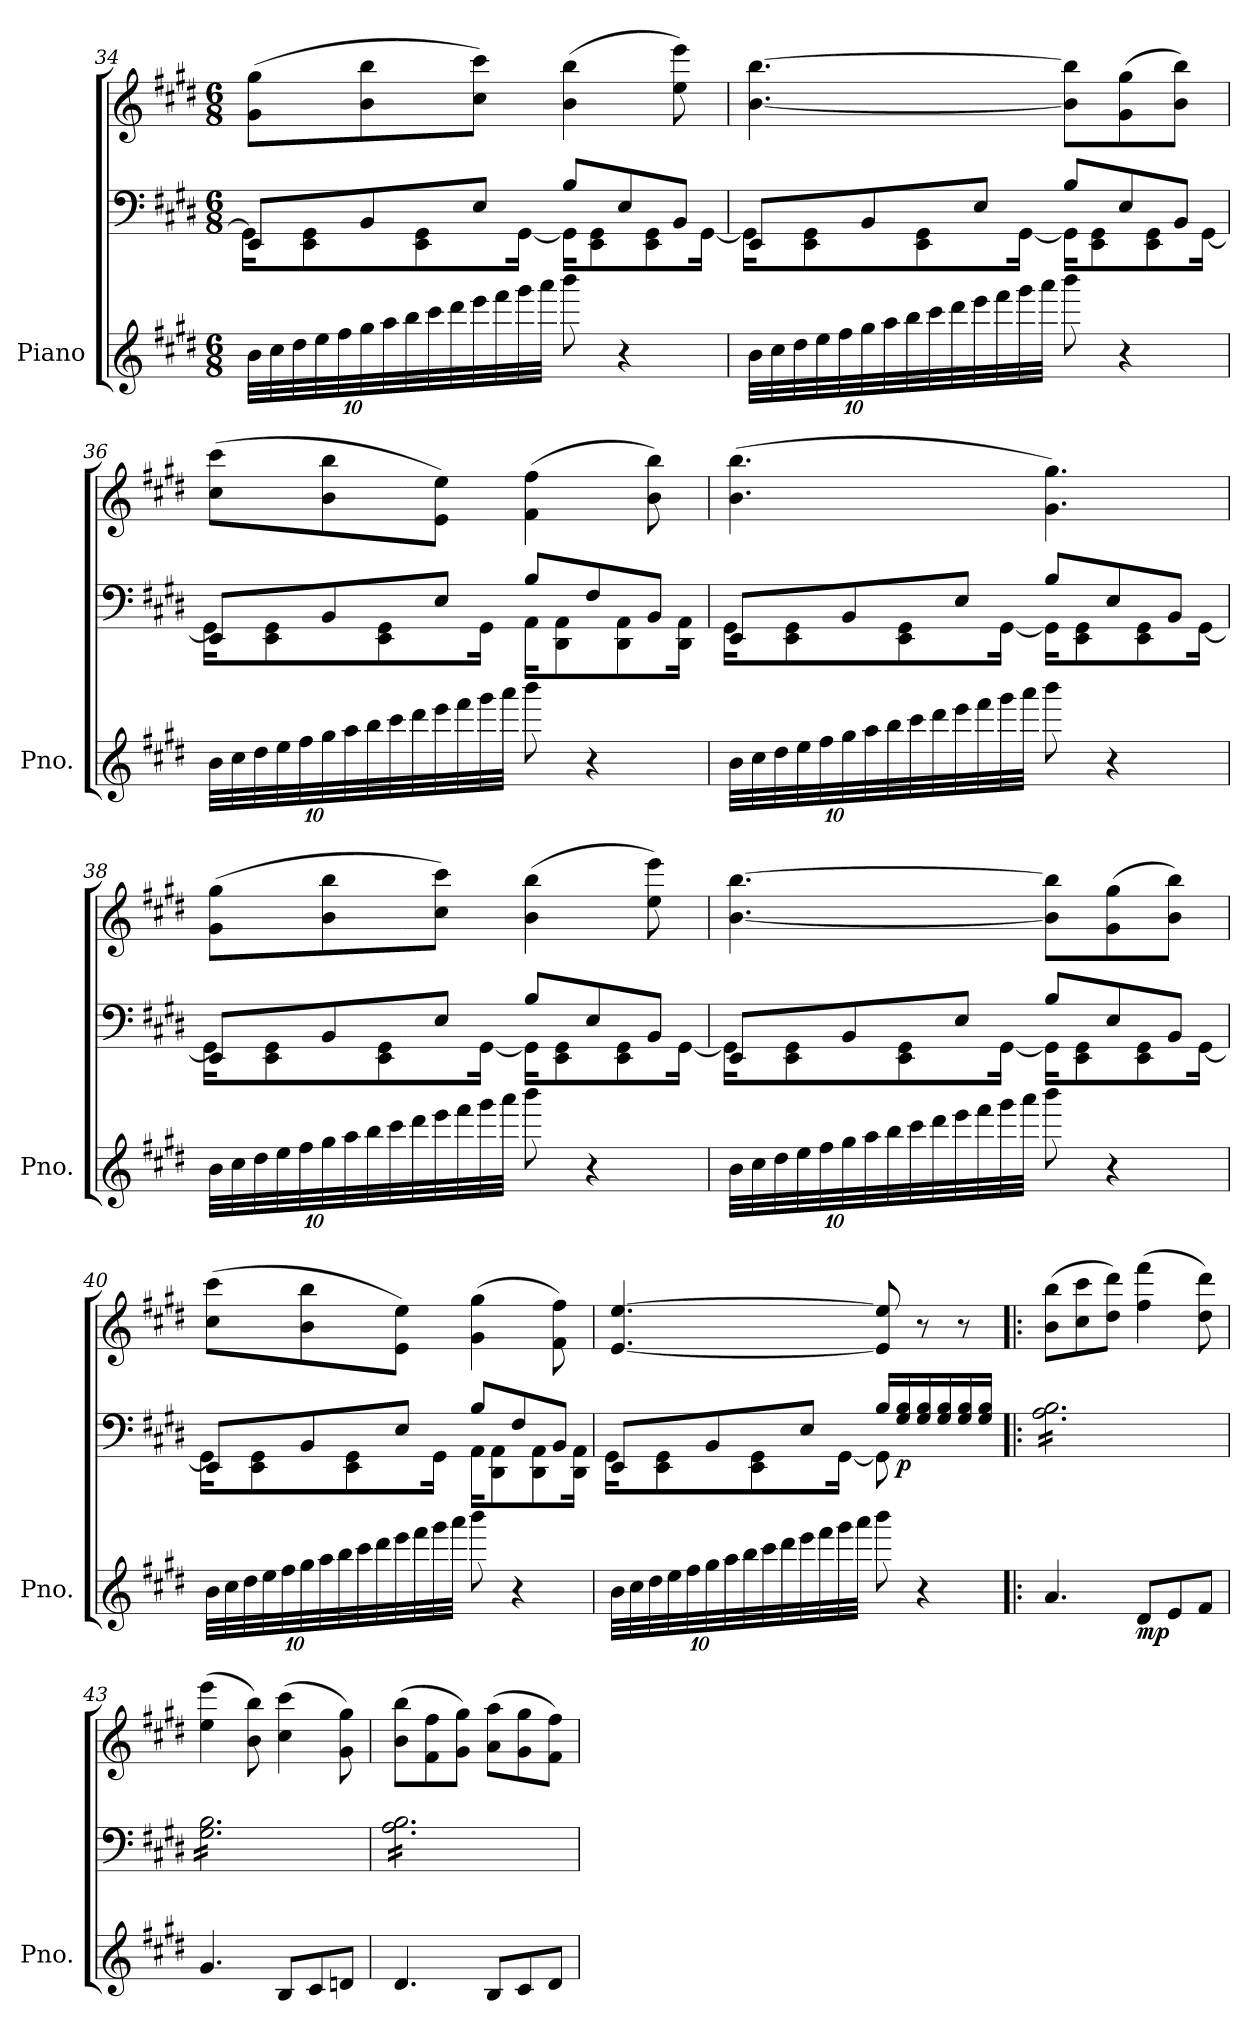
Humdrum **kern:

**kern	**kern	**kern	**dynam
*part1	*part1	*part1	*part1
*staff3	*staff2	*staff1	*staff1/2/3
*I"Piano	*	*	*
*I'Pno.	*	*	*
*clefG2	*clefF4	*clefG2	*
*k[f#c#g#d#]	*k[f#c#g#d#]	*k[f#c#g#d#]	*
*M6/8	*M6/8	*M6/8	*
*Xbrackettup	*	*	*
=34	=34	=34	=34
*	*^	*	*
40b\LLL	8EE/L	16GG#\KL]	(>8g#\ 8gg#\L	.
40cc#\	.	.	.	.
40dd#\	.	.	.	.
.	.	8EE\ 8GG#\	.	.
40ee\	.	.	.	.
40ff#\	.	.	.	.
40gg#\	8BB/	.	8b\ 8bb\	.
40aa\	.	.	.	.
40bb\	.	.	.	.
.	.	8EE\ 8GG#\	.	.
40ccc#\	.	.	.	.
40ddd#\	.	.	.	.
32eee\	8E/J	.	8cc#\ 8ccc#\J)	.
32fff#\	.	.	.	.
32ggg#\	.	[16GG#\Jk	.	.
32aaa\JJJ	.	.	.	.
8bbb\	8B/L	16GG#\KL]	(>4b\ 4bb\	.
.	.	8EE\ 8GG#\	.	.
4r	8E/	.	.	.
.	.	8EE\ 8GG#\	.	.
.	8BB/J	.	8ee\ 8eee\)	.
.	.	[16GG#\Jk	.	.
!!LO:PB:g=z
=35	=35	=35	=35	=35
40b\LLL	8EE/L	16GG#\KL]	[4.b\ [4.bb\	.
40cc#\	.	.	.	.
40dd#\	.	.	.	.
.	.	8EE\ 8GG#\	.	.
40ee\	.	.	.	.
40ff#\	.	.	.	.
40gg#\	8BB/	.	.	.
40aa\	.	.	.	.
40bb\	.	.	.	.
.	.	8EE\ 8GG#\	.	.
40ccc#\	.	.	.	.
40ddd#\	.	.	.	.
32eee\	8E/J	.	.	.
32fff#\	.	.	.	.
32ggg#\	.	[16GG#\Jk	.	.
32aaa\JJJ	.	.	.	.
8bbb\	8B/L	16GG#\KL]	8b\] 8bb\]L	.
.	.	8EE\ 8GG#\	.	.
4r	8E/	.	(>8g#\ 8gg#\	.
.	.	8EE\ 8GG#\	.	.
.	8BB/J	.	8b\ 8bb\J)	.
.	.	[16GG#\Jk	.	.
=36	=36	=36	=36	=36
40b\LLL	8EE/L	16GG#\KL]	(>8cc#\ 8ccc#\L	.
40cc#\	.	.	.	.
40dd#\	.	.	.	.
.	.	8EE\ 8GG#\	.	.
40ee\	.	.	.	.
40ff#\	.	.	.	.
40gg#\	8BB/	.	8b\ 8bb\	.
40aa\	.	.	.	.
40bb\	.	.	.	.
.	.	8EE\ 8GG#\	.	.
40ccc#\	.	.	.	.
40ddd#\	.	.	.	.
32eee\	8E/J	.	8e\ 8ee\J)	.
32fff#\	.	.	.	.
32ggg#\	.	16GG#\Jk	.	.
32aaa\JJJ	.	.	.	.
8bbb\	8B/L	16AA\KL	(>4f#\ 4ff#\	.
.	.	8DD#\ 8AA\	.	.
4r	8F#/	.	.	.
.	.	8DD#\ 8AA\	.	.
.	8BB/J	.	8b\ 8bb\)	.
.	.	16DD#\ 16AA\Jk	.	.
!!LO:LB:g=z
=37	=37	=37	=37	=37
40b\LLL	8EE/L	16GG#\KL	(>4.b\ 4.bb\	.
40cc#\	.	.	.	.
40dd#\	.	.	.	.
.	.	8EE\ 8GG#\	.	.
40ee\	.	.	.	.
40ff#\	.	.	.	.
40gg#\	8BB/	.	.	.
40aa\	.	.	.	.
40bb\	.	.	.	.
.	.	8EE\ 8GG#\	.	.
40ccc#\	.	.	.	.
40ddd#\	.	.	.	.
32eee\	8E/J	.	.	.
32fff#\	.	.	.	.
32ggg#\	.	[16GG#\Jk	.	.
32aaa\JJJ	.	.	.	.
8bbb\	8B/L	16GG#\KL]	4.g#\ 4.gg#\)	.
.	.	8EE\ 8GG#\	.	.
4r	8E/	.	.	.
.	.	8EE\ 8GG#\	.	.
.	8BB/J	.	.	.
.	.	[16GG#\Jk	.	.
=38	=38	=38	=38	=38
40b\LLL	8EE/L	16GG#\KL]	(>8g#\ 8gg#\L	.
40cc#\	.	.	.	.
40dd#\	.	.	.	.
.	.	8EE\ 8GG#\	.	.
40ee\	.	.	.	.
40ff#\	.	.	.	.
40gg#\	8BB/	.	8b\ 8bb\	.
40aa\	.	.	.	.
40bb\	.	.	.	.
.	.	8EE\ 8GG#\	.	.
40ccc#\	.	.	.	.
40ddd#\	.	.	.	.
32eee\	8E/J	.	8cc#\ 8ccc#\J)	.
32fff#\	.	.	.	.
32ggg#\	.	[16GG#\Jk	.	.
32aaa\JJJ	.	.	.	.
8bbb\	8B/L	16GG#\KL]	(>4b\ 4bb\	.
.	.	8EE\ 8GG#\	.	.
4r	8E/	.	.	.
.	.	8EE\ 8GG#\	.	.
.	8BB/J	.	8ee\ 8eee\)	.
.	.	[16GG#\Jk	.	.
!!LO:LB:g=z
=39	=39	=39	=39	=39
40b\LLL	8EE/L	16GG#\KL]	[4.b\ [4.bb\	.
40cc#\	.	.	.	.
40dd#\	.	.	.	.
.	.	8EE\ 8GG#\	.	.
40ee\	.	.	.	.
40ff#\	.	.	.	.
40gg#\	8BB/	.	.	.
40aa\	.	.	.	.
40bb\	.	.	.	.
.	.	8EE\ 8GG#\	.	.
40ccc#\	.	.	.	.
40ddd#\	.	.	.	.
32eee\	8E/J	.	.	.
32fff#\	.	.	.	.
32ggg#\	.	[16GG#\Jk	.	.
32aaa\JJJ	.	.	.	.
8bbb\	8B/L	16GG#\KL]	8b\] 8bb\]L	.
.	.	8EE\ 8GG#\	.	.
4r	8E/	.	(>8g#\ 8gg#\	.
.	.	8EE\ 8GG#\	.	.
.	8BB/J	.	8b\ 8bb\J)	.
.	.	[16GG#\Jk	.	.
=40	=40	=40	=40	=40
40b\LLL	8EE/L	16GG#\KL]	(>8cc#\ 8ccc#\L	.
40cc#\	.	.	.	.
40dd#\	.	.	.	.
.	.	8EE\ 8GG#\	.	.
40ee\	.	.	.	.
40ff#\	.	.	.	.
40gg#\	8BB/	.	8b\ 8bb\	.
40aa\	.	.	.	.
40bb\	.	.	.	.
.	.	8EE\ 8GG#\	.	.
40ccc#\	.	.	.	.
40ddd#\	.	.	.	.
32eee\	8E/J	.	8e\ 8ee\J)	.
32fff#\	.	.	.	.
32ggg#\	.	16GG#\Jk	.	.
32aaa\JJJ	.	.	.	.
8bbb\	8B/L	16AA\KL	(>4g#\ 4gg#\	.
.	.	8DD#\ 8AA\	.	.
4r	8F#/	.	.	.
.	.	8DD#\ 8AA\	.	.
.	8BB/J	.	8f#\ 8ff#\)	.
.	.	16DD#\ 16AA\Jk	.	.
!!LO:LB:g=z
=41	=41	=41	=41	=41
40b\LLL	8EE/L	16GG#\KL	[4.e/ [4.ee/	.
40cc#\	.	.	.	.
40dd#\	.	.	.	.
.	.	8EE\ 8GG#\	.	.
40ee\	.	.	.	.
40ff#\	.	.	.	.
40gg#\	8BB/	.	.	.
40aa\	.	.	.	.
40bb\	.	.	.	.
.	.	8EE\ 8GG#\	.	.
40ccc#\	.	.	.	.
40ddd#\	.	.	.	.
32eee\	8E/J	.	.	.
32fff#\	.	.	.	.
32ggg#\	.	[16GG#\Jk	.	.
32aaa\JJJ	.	.	.	.
8bbb\	16B/LL	8GG#\]	8e/] 8ee/]	.
!	!	!	!	!LO:DY:b=2
.	16G#/ 16B/	.	.	p
4r	16G#/ 16B/	4ryy	8r	.
.	16G#/ 16B/	.	.	.
.	16G#/ 16B/	.	8r	.
.	16G#/ 16B/JJ	.	.	.
*	*v	*v	*	*
=42!|:	=42!|:	=42!|:	=42!|:
*	*tremolo	*	*
4.a/	16A\ 16B\LL	(>8b\ 8bb\L	.
.	16A\ 16B\	.	.
.	16A\ 16B\	8cc#\ 8ccc#\	.
.	16A\ 16B\	.	.
.	16A\ 16B\	8dd#\ 8ddd#\J)	.
.	16A\ 16B\	.	.
!	!	!	!LO:DY:b=3
8d#/L	16A\ 16B\	(>4ff#\ 4fff#\	mp
.	16A\ 16B\	.	.
8e/	16A\ 16B\	.	.
.	16A\ 16B\	.	.
8f#/J	16A\ 16B\	8dd#\ 8ddd#\)	.
.	16A\ 16B\JJ	.	.
=43	=43	=43	=43
4.g#/	16G#\ 16B\LL	(>4ee\ 4eee\	.
.	16G#\ 16B\	.	.
.	16G#\ 16B\	.	.
.	16G#\ 16B\	.	.
.	16G#\ 16B\	8b\ 8bb\)	.
.	16G#\ 16B\	.	.
8B/L	16G#\ 16B\	(>4cc#\ 4ccc#\	.
.	16G#\ 16B\	.	.
8c#/	16G#\ 16B\	.	.
.	16G#\ 16B\	.	.
8dn/J	16G#\ 16B\	8g#\ 8gg#\)	.
.	16G#\ 16B\JJ	.	.
=44	=44	=44	=44
4.d#/	16A\ 16B\LL	(>8b\ 8bb\L	.
.	16A\ 16B\	.	.
.	16A\ 16B\	8f#\ 8ff#\	.
.	16A\ 16B\	.	.
.	16A\ 16B\	8g#\ 8gg#\J)	.
.	16A\ 16B\	.	.
8B/L	16A\ 16B\	(>8a\ 8aa\L	.
.	16A\ 16B\	.	.
8c#/	16A\ 16B\	8g#\ 8gg#\	.
.	16A\ 16B\	.	.
8d#/J	16A\ 16B\	8f#\ 8ff#\J)	.
.	16A\ 16B\JJ	.	.
*	*Xtremolo	*	*
=	=	=	=
*-	*-	*-	*-
